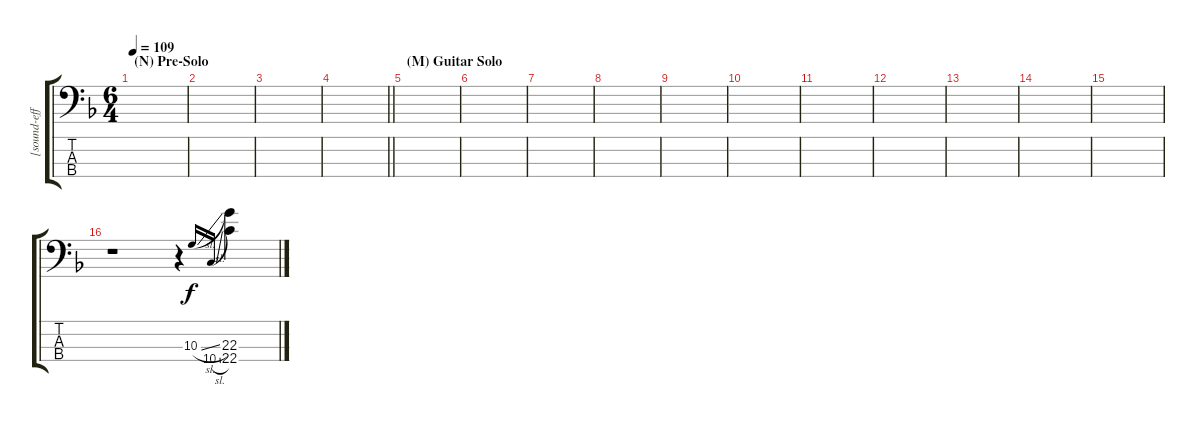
\track ("[sound-effect support]" "[sound-eff") {instrument electricbasspick}
\staff {score tabs}
\tuning (G2 D2 A1 D1) {hide}
\ts (6 4)
\section ("" "(N) Pre-Solo")
\tempo 109
\clef f4
\ks dminor
|
|
|
\barLineRight lightlight
|
\section ("" "(M) Guitar Solo")
|
|
|
|
|
|
|
|
|
|
|
r.1 r.4 10.3{sl}.16{gr onbeat dy f} 10.4{sl}.16{gr onbeat} (22.3 22.4).4
